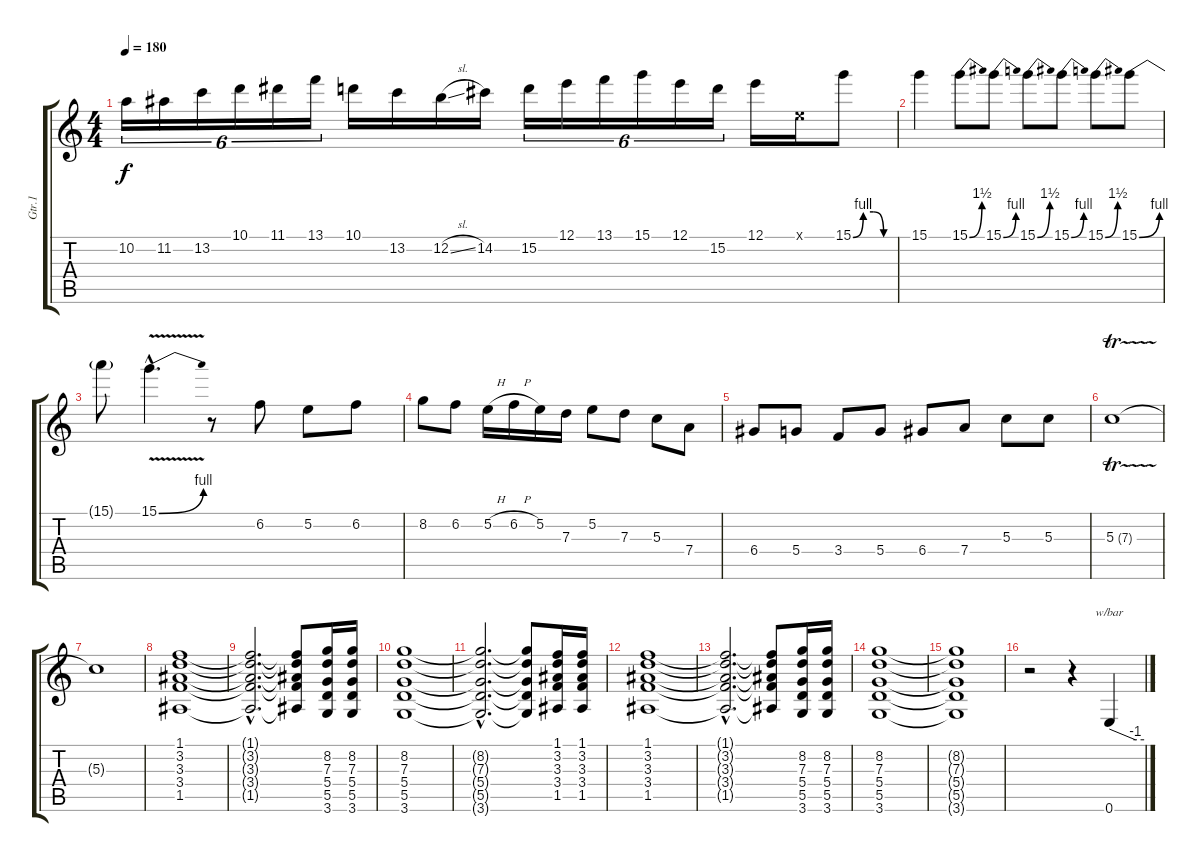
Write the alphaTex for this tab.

\track ("Gtr.1" "Gtr.1") {instrument distortionguitar}
\staff {score tabs}
\tuning (E4 B3 G3 D3 A2 E2) {hide}
\ts (4 4)
\tempo 180
\clef g2
\ks c
10.2.16{tu (6 4) dy f} 11.2.16{tu (6 4)} 13.2.16{tu (6 4)} 10.1.16{tu (6 4)} 11.1.16{tu (6 4)} 13.1.16{tu (6 4)} 10.1.16 13.2.16 12.2{sl}.16 14.2.16 15.2.16{tu (6 4)} 12.1.16{tu (6 4)} 13.1.16{tu (6 4)} 15.1.16{tu (6 4)} 12.1.16{tu (6 4)} 15.2.16{tu (6 4)} 12.1.16 0.1{x}.16 15.1{be (custom 0 0 15 4 30 4 45 0 60 0)}.8 |
15.1.4 15.1{be (bend 0 0 60 6)}.8 15.1{be (bend 0 0 60 4)}.8 15.1{be (bend 0 0 60 6)}.8 15.1{be (bend 0 0 60 4)}.8 15.1{be (bend 0 0 60 6)}.8 15.1{be (bend 0 0 60 4)}.8 |
15.1{t}.8 15.1{be (bend 0 0 60 4) v hac}.4{d} r.8 6.2.8 5.2.8 6.2.8 |
8.2.8 6.2.8 5.2{h}.16 6.2{h}.16 5.2.16 7.3.16 5.2.8 7.3.8 5.3.8 7.4.8 |
6.4.8 5.4.8 3.4.8 5.4.8 6.4.8 7.4.8 5.3.8 5.3.8 |
5.3{tr (7 32)}.1 |
5.3{t}.1 |
(1.1 3.2 3.3 3.4 1.5).1 |
(1.1{hac t} 3.2{hac t} 3.3{hac t} 3.4{hac t} 1.5{hac t}).2{d} (1.1{t} 3.2{t} 3.3{t} 3.4{t} 1.5{t}).8 (8.2 7.3 5.4 5.5 3.6).16 (8.2 7.3 5.4 5.5 3.6).16 |
(8.2 7.3 5.4 5.5 3.6).1 |
(8.2{hac t} 7.3{hac t} 5.4{hac t} 5.5{hac t} 3.6{hac t}).2{d} (8.2{t} 7.3{t} 5.4{t} 5.5{t} 3.6{t}).8 (1.1 3.2 3.3 3.4 1.5).16 (1.1 3.2 3.3 3.4 1.5).16 |
(1.1 3.2 3.3 3.4 1.5).1 |
(1.1{hac t} 3.2{hac t} 3.3{hac t} 3.4{hac t} 1.5{hac t}).2{d} (1.1{t} 3.2{t} 3.3{t} 3.4{t} 1.5{t}).8 (8.2 7.3 5.4 5.5 3.6).16 (8.2 7.3 5.4 5.5 3.6).16 |
(8.2 7.3 5.4 5.5 3.6).1 |
(8.2{t} 7.3{t} 5.4{t} 5.5{t} 3.6{t}).1 |
r.2 r.4 0.6.4{tbe (custom default 0 0 45 -4 60 -4)}
